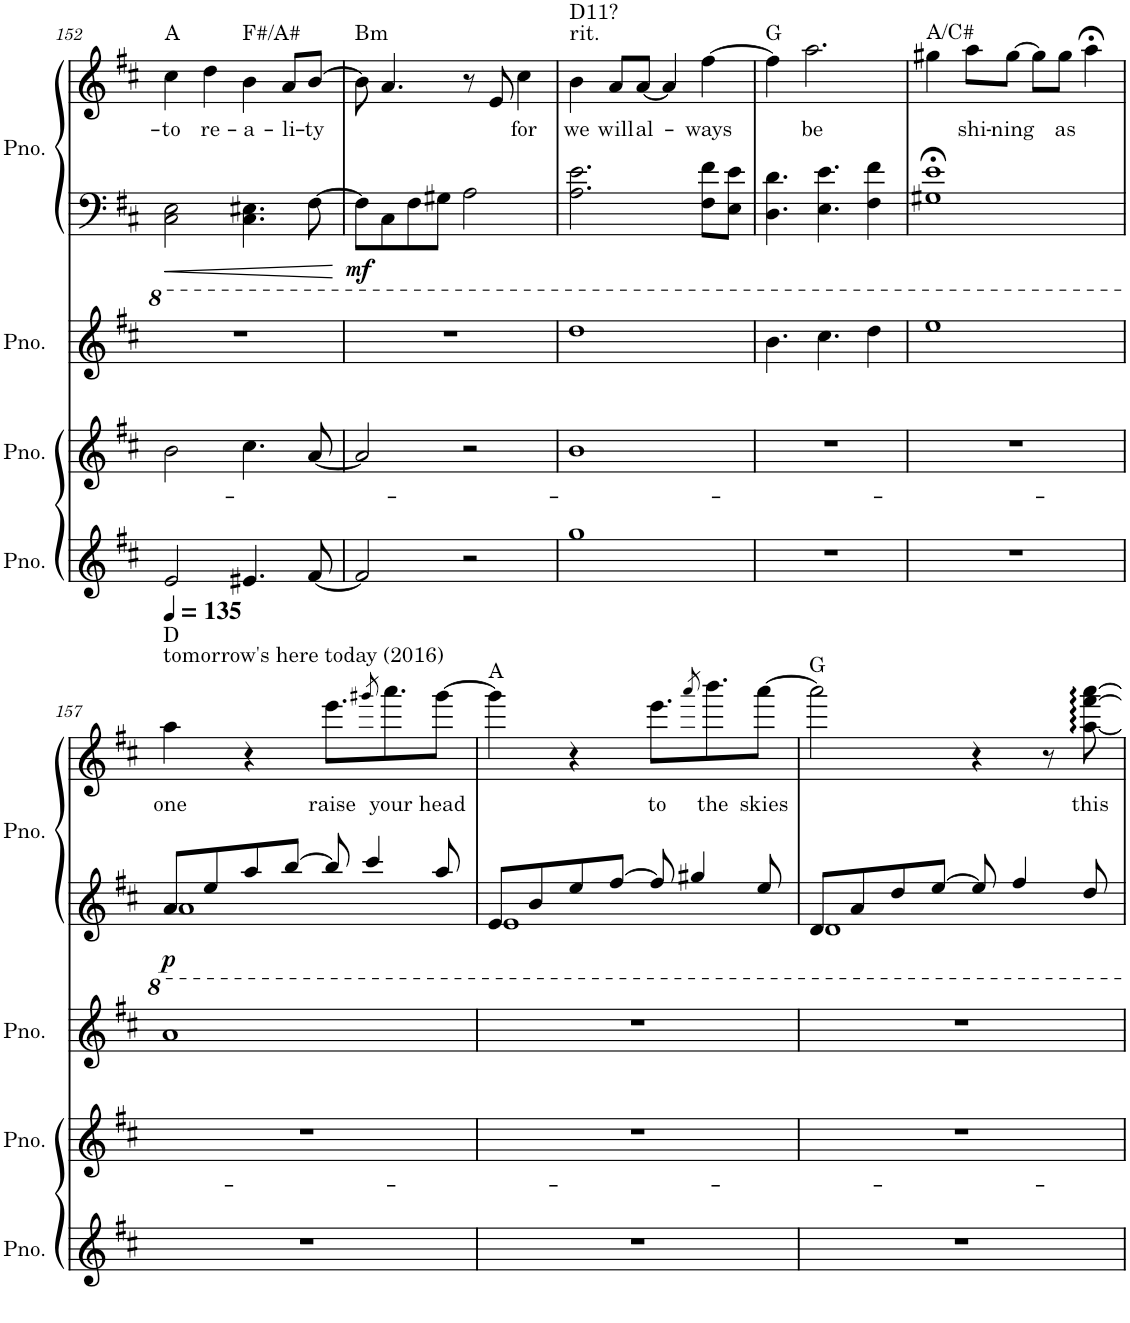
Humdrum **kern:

**kern	**kern	**kern	**kern	**kern	**text	**dynam
*part4	*part3	*part2	*part1	*part1	*part1	*part1
*staff5	*staff4	*staff3	*staff2	*staff1	*staff1	*staff1/2
*I"Piano	*I"Piano	*I"Piano	*I"Piano	*	*	*
*I'Pno.	*I'Pno.	*I'Pno.	*I'Pno.	*	*	*
!!LO:PB:g=z
*clefG2	*clefG2	*clefG2	*clefF4	*clefG2	*	*
*k[f#c#]	*k[f#c#]	*k[f#c#]	*k[f#c#]	*k[f#c#]	*	*
*M4/4	*M4/4	*M4/4	*M4/4	*M4/4	*	*
=152	=152	=152	=152	=152	=152	=152
!	!	!	!	!LO:TX:a:t=A	!	!
!	!	!	!	!	!LO:LY:b	!
2e/	2b\	1r	2C#\ 2E\	4cc#\	-to	.
!	!	!	!	!	!LO:LY:b	!
.	.	.	.	4dd\	re-	.
!	!	!	!	!LO:TX:a:t=F#/A#	!	!
!	!	!	!	!	!LO:LY:b	!
4.e#X/	4.cc#\	.	4.C#\ 4.E#X\	4b\	-a-	.
!	!	!	!	!	!LO:LY:b	!
.	.	.	.	8a/L	-li-	.
!	!	!	!	!	!LO:LY:b	!
[8f#/	[8a/	.	[8F#\	[8b/J	-ty	.
=153	=153	=153	=153	=153	=153	=153
!	!	!	!	!LO:TX:a:t=Bm	!	!
!	!	!	!	!	!	!LO:DY:b=2
2f#/]	2a/]	1r	8F#\L]	8b\]	.	mf
.	.	.	8C#\	4.a/	.	.
.	.	.	8F#\	.	.	.
.	.	.	8G#X\J	.	.	.
2r	2r	.	2A\	8r	.	.
.	.	.	.	8e/	.	.
!	!	!	!	!	!LO:LY:b	!
.	.	.	.	4cc#\	for	.
=154	=154	=154	=154	=154	=154	=154
!	!	!	!	!LO:TX:a:t=rit.	!	!
!	!	!	!	!LO:TX:a:t=D11?	!	!
!	!	!	!	!	!LO:LY:b	!
1gg	1b	1ddd	2.A\ 2.e\	4b\	we	.
!	!	!	!	!	!LO:LY:b	!
.	.	.	.	8a/L	will	.
!	!	!	!	!	!LO:LY:b	!
.	.	.	.	[8a/J	al-	.
.	.	.	.	4a/]	.	.
!	!	!	!	!	!LO:LY:b	!
.	.	.	8F#\ 8f#\L	[4ff#\	-ways	.
.	.	.	8E\ 8e\J	.	.	.
=155	=155	=155	=155	=155	=155	=155
!	!	!	!	!LO:TX:a:t=G	!	!
1r	1r	4.bb\	4.D\ 4.d\	4ff#\]	.	.
!	!	!	!	!	!LO:LY:b	!
.	.	.	.	2.aa\	be	.
.	.	4.ccc#\	4.E\ 4.e\	.	.	.
.	.	4ddd\	4F#\ 4f#\	.	.	.
=156	=156	=156	=156	=156	=156	=156
!	!	!	!	!LO:TX:a:t=A/C#	!	!
1r	1r	1eee	1G#X;< 1e;<	4gg#X\	.	.
!	!	!	!	!	!LO:LY:b	!
.	.	.	.	8aa\L	shi-	.
!	!	!	!	!	!LO:LY:b	!
.	.	.	.	[8gg#\J	-ning	.
.	.	.	.	8gg#\L]	.	.
!	!	!	!	!	!LO:LY:b	!
.	.	.	.	8gg#\J	as	.
.	.	.	.	4aa;<\	.	.
!!LO:LB:g=z
=157	=157	=157	=157	=157	=157	=157
*	*	*	*	*MM135	*	*
*	*	*	*^	*	*	*
!	!	!	!	!	!LO:TX:a:t=tomorrow's here today (2016)	!	!
!	!	!	!	!	!LO:TX:a:t=D	!	!
!	!	!	!	!	!	!LO:LY:b	!LO:DY:b=2
1r	1r	1aa	8a/L	1a	4aa\	one	p
.	.	.	8ee/	.	.	.	.
.	.	.	8aa/	.	4r	.	.
.	.	.	[8bb/J	.	.	.	.
!	!	!	!	!	!	!LO:LY:b	!
.	.	.	8bb/]	.	8.eee\L	raise	.
.	.	.	4ccc#/	.	.	.	.
.	.	.	.	.	8qggg#X/	.	.
!	!	!	!	!	!	!LO:LY:b	!
.	.	.	.	.	8.aaa\	your	.
!	!	!	!	!	!	!LO:LY:b	!
.	.	.	8aa/	.	[8ggg#\J	head	.
=158	=158	=158	=158	=158	=158	=158	=158
!	!	!	!	!	!LO:TX:a:t=A	!	!
1r	1r	1r	8e/L	1e	4ggg#\]	.	.
.	.	.	8b/	.	.	.	.
.	.	.	8ee/	.	4r	.	.
.	.	.	[8ff#/J	.	.	.	.
!	!	!	!	!	!	!LO:LY:b	!
.	.	.	8ff#/]	.	8.eee\L	to	.
.	.	.	4gg#X/	.	.	.	.
.	.	.	.	.	8qaaa/	.	.
!	!	!	!	!	!	!LO:LY:b	!
.	.	.	.	.	8.bbb\	the	.
!	!	!	!	!	!	!LO:LY:b	!
.	.	.	8ee/	.	[8aaa\J	skies	.
=159	=159	=159	=159	=159	=159	=159	=159
!	!	!	!	!	!LO:TX:a:t=G	!	!
1r	1r	1r	8d/L	1d	2aaa\]	.	.
.	.	.	8a/	.	.	.	.
.	.	.	8dd/	.	.	.	.
.	.	.	[8ee/J	.	.	.	.
.	.	.	8ee/]	.	4r	.	.
.	.	.	4ff#/	.	.	.	.
.	.	.	.	.	8r	.	.
!	!	!	!	!	!	!LO:LY:b	!
.	.	.	8dd/	.	[8aa\ [8fff#\ [8aaa\	this	.
*	*	*	*v	*v	*	*	*
=	=	=	=	=	=	=
*-	*-	*-	*-	*-	*-	*-
